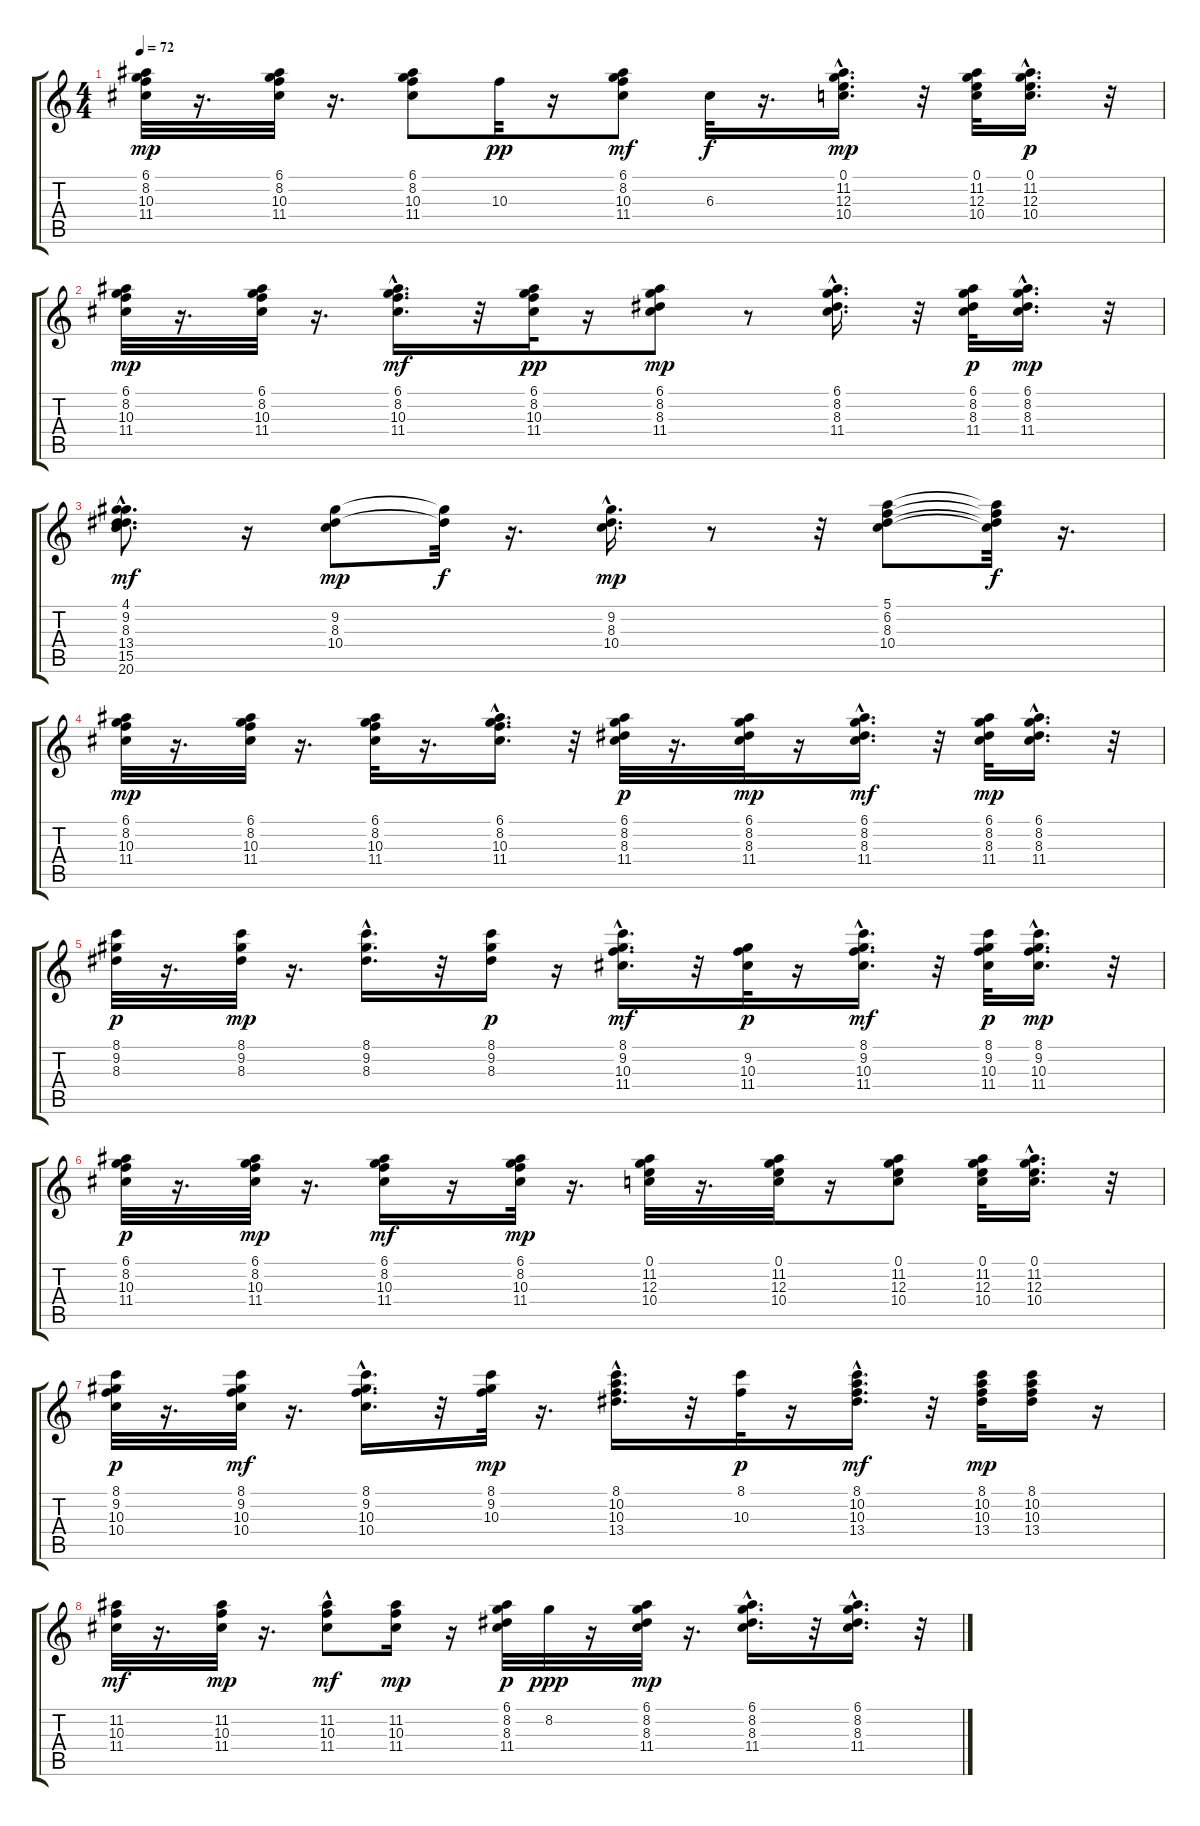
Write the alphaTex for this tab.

\track "" {instrument acousticguitarnylon}
\staff {score tabs}
\tuning (E4 B3 G3 D3 A2 E2) {hide}
\ts (4 4)
\tempo 72
\clef g2
\ks c
(6.1 8.2 10.3 11.4).32{dy mp} r.16{d} (6.1 8.2 10.3 11.4).32 r.16{d} (6.1 8.2 10.3 11.4).8 10.3.32{dy pp} r.16 (6.1 8.2 10.3 11.4).8{dy mf} 6.3.32{dy f} r.16{d} (0.1{hac} 11.2{hac} 12.3{hac} 10.4{hac}).16{d dy mp} r.32 (0.1 11.2 12.3 10.4).32 (0.1{hac} 11.2{hac} 12.3{hac} 10.4{hac}).16{d dy p} r.32 |
(6.1 8.2 10.3 11.4).32{dy mp} r.16{d} (6.1 8.2 10.3 11.4).32 r.16{d} (6.1{hac} 8.2{hac} 10.3{hac} 11.4{hac}).16{d dy mf} r.32 (6.1 8.2 10.3 11.4).32{dy pp} r.16 (6.1 8.2 8.3 11.4).8{dy mp} r.8 (6.1{hac} 8.2{hac} 8.3{hac} 11.4{hac}).16{d} r.32 (6.1 8.2 8.3 11.4).32{dy p} (6.1{hac} 8.2{hac} 8.3{hac} 11.4{hac}).16{d dy mp} r.32 |
(4.1{hac} 9.2{hac} 8.3{hac} 13.4{hac} 15.5 20.6).8{d dy mf} r.16 (9.2 8.3 10.4).8{dy mp} (9.2{t} 8.3{t}).32{dy f} r.16{d} (9.2{hac} 8.3{hac} 10.4{hac}).16{d dy mp} r.8 r.32 (5.1 6.2 8.3 10.4).8 (5.1{t} 6.2{t} 8.3{t} 10.4{t}).32{dy f} r.16{d} |
(6.1 8.2 10.3 11.4).32{dy mp} r.16{d} (6.1 8.2 10.3 11.4).32 r.16{d} (6.1 8.2 10.3 11.4).32 r.16{d} (6.1{hac} 8.2{hac} 10.3 11.4).16{d} r.32 (6.1 8.2 8.3 11.4).32{dy p} r.16{d} (6.1 8.2 8.3 11.4).32{dy mp} r.16 (6.1{hac} 8.2{hac} 8.3{hac} 11.4{hac}).16{d dy mf} r.32 (6.1 8.2 8.3 11.4).32{dy mp} (6.1{hac} 8.2{hac} 8.3{hac} 11.4{hac}).16{d} r.32 |
(8.1 9.2 8.3).32{dy p} r.16{d} (8.1 9.2 8.3).32{dy mp} r.16{d} (8.1{hac} 9.2{hac} 8.3{hac}).16{d} r.32 (8.1 9.2 8.3).16{dy p} r.16 (8.1 9.2{hac} 10.3{hac} 11.4).16{d dy mf} r.32 (9.2 10.3 11.4).32{dy p} r.16 (8.1{hac} 9.2{hac} 10.3{hac} 11.4{hac}).16{d dy mf} r.32 (8.1 9.2 10.3 11.4).32{dy p} (8.1{hac} 9.2{hac} 10.3{hac} 11.4{hac}).16{d dy mp} r.32 |
(6.1 8.2 10.3 11.4).32{dy p} r.16{d} (6.1 8.2 10.3 11.4).32{dy mp} r.16{d} (6.1 8.2 10.3 11.4).16{dy mf} r.16 (6.1 8.2 10.3 11.4).32{dy mp} r.16{d} (0.1 11.2 12.3 10.4).32 r.16{d} (0.1 11.2 12.3 10.4).32 r.16 (0.1 11.2 12.3 10.4).8 (0.1 11.2 12.3 10.4).32 (0.1{hac} 11.2{hac} 12.3{hac} 10.4{hac}).16{d} r.32 |
(8.1 9.2 10.3 10.4).32{dy p} r.16{d} (8.1 9.2 10.3 10.4).32{dy mf} r.16{d} (8.1{hac} 9.2{hac} 10.3{hac} 10.4{hac}).16{d} r.32 (8.1 9.2 10.3).32{dy mp} r.16{d} (8.1{hac} 10.2{hac} 10.3{hac} 13.4{hac}).16{d} r.32 (8.1 10.3).32{dy p} r.16 (8.1{hac} 10.2{hac} 10.3{hac} 13.4{hac}).16{d dy mf} r.32 (8.1 10.2 10.3 13.4).32{dy mp} (8.1 10.2 10.3 13.4).16 r.16 |
(11.2 10.3 11.4).32{dy mf} r.16{d} (11.2 10.3 11.4).32{dy mp} r.16{d} (11.2 10.3{hac} 11.4{hac}).8{dy mf} (11.2 10.3 11.4).16{dy mp} r.16 (6.1 8.2 8.3 11.4).32{dy p} 8.2.32{dy ppp} r.16 (6.1 8.2 8.3 11.4).32{dy mp} r.16{d} (6.1{hac} 8.2 8.3 11.4).16{d} r.32 (6.1{hac} 8.2 8.3 11.4).16{d} r.32
